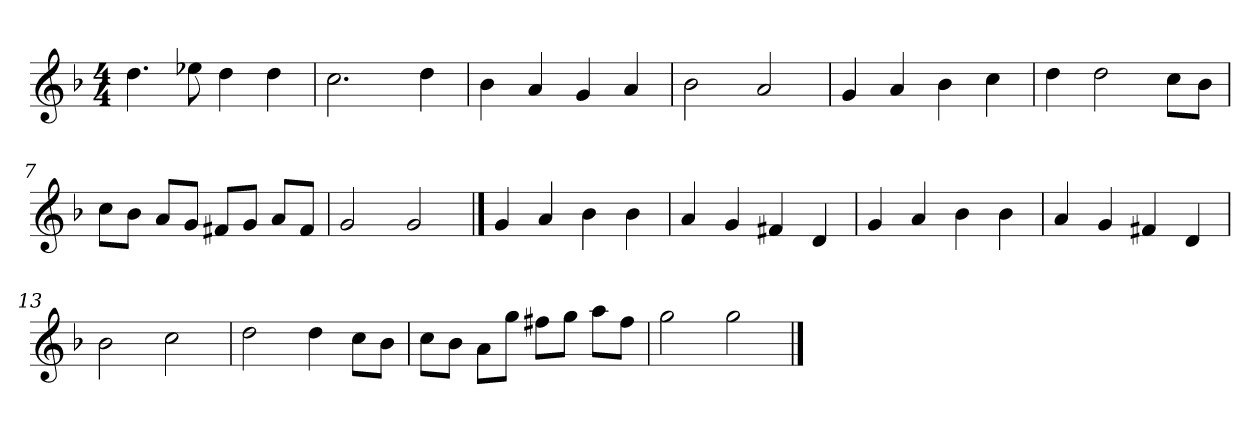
**kern
*part1
*staff1
*clefG2
*k[b-]
*G:dor
*M4/4
*MM120
=1
4.dd
8ee-X
4dd
4dd
=2
2.cc
4dd
=3
4b-
4a
4g
4a
=4
2b-
2a
=5
4g
4a
4b-
4cc
=6
4dd
2dd
8cc\L
8b-\J
=7
8cc\L
8b-\J
8a/L
8g/J
8f#X/L
8g/J
8a/L
8f#/J
=8
2g
2g
==9
4g
4a
4b-
4b-
=10
4a
4g
4f#X
4d
=11
4g
4a
4b-
4b-
=12
4a
4g
4f#X
4d
=13
2b-
2cc
=14
2dd
4dd
8cc\L
8b-\J
=15
8cc\L
8b-\J
8a\L
8gg\J
8ff#X\L
8gg\J
8aa\L
8ff#\J
=16
2gg
2gg
==
*-
